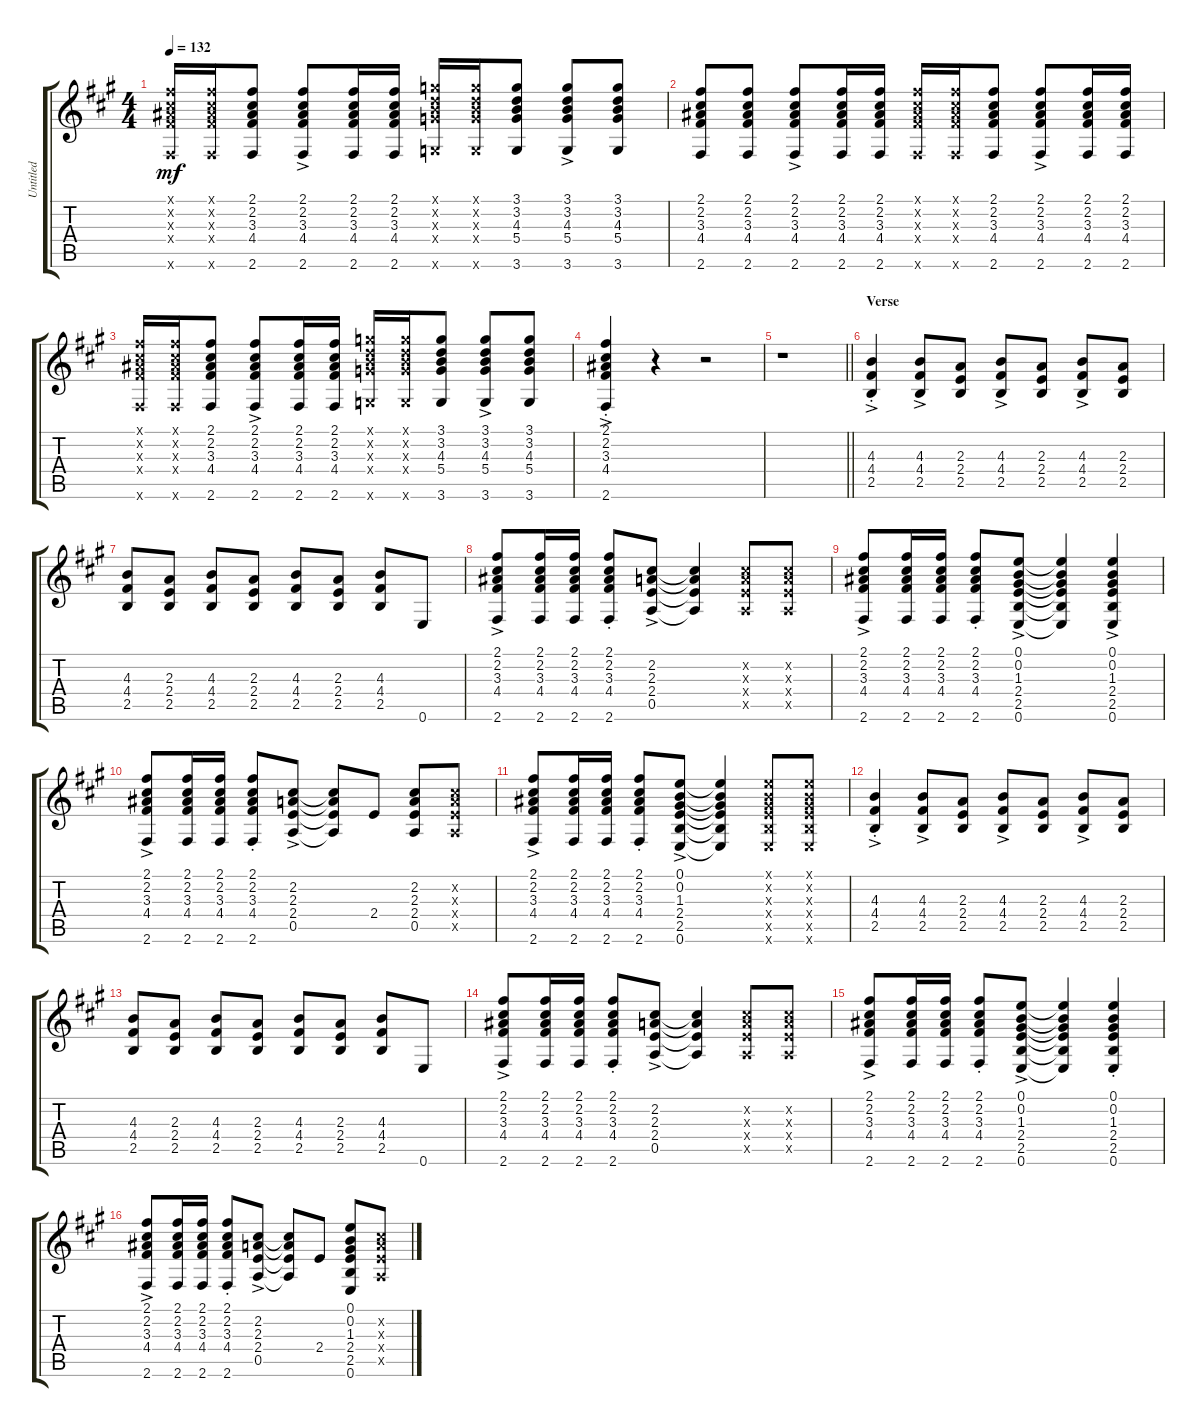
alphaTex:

\track ("Untitled" "Untitled") {instrument electricguitarclean}
\staff {score tabs}
\tuning (E4 B3 G3 D3 A2 E2) {hide}
\ts (4 4)
\tempo 132
\clef g2
\ks a
(2.1{x} 2.2{x} 3.3{x} 4.4{x} 2.6{x}).16{dy mf} (2.1{x} 2.2{x} 3.3{x} 4.4{x} 2.6{x}).16 (2.1 2.2 3.3 4.4 2.6).8 (2.1{ac} 2.2{ac} 3.3{ac} 4.4{ac} 2.6{ac}).8 (2.1 2.2 3.3 4.4 2.6).16 (2.1 2.2 3.3 4.4 2.6).16 (3.1{x} 3.2{x} 4.3{x} 5.4{x} 3.6{x}).16 (3.1{x} 3.2{x} 4.3{x} 5.4{x} 3.6{x}).16 (3.1 3.2 4.3 5.4 3.6).8 (3.1{ac} 3.2{ac} 4.3{ac} 5.4{ac} 3.6{ac}).8 (3.1 3.2 4.3 5.4 3.6).8 |
(2.1 2.2 3.3 4.4 2.6).8 (2.1 2.2 3.3 4.4 2.6).8 (2.1{ac} 2.2{ac} 3.3{ac} 4.4{ac} 2.6{ac}).8 (2.1 2.2 3.3 4.4 2.6).16 (2.1 2.2 3.3 4.4 2.6).16 (2.1{x} 2.2{x} 3.3{x} 4.4{x} 2.6{x}).16 (2.1{x} 2.2{x} 3.3{x} 4.4{x} 2.6{x}).16 (2.1 2.2 3.3 4.4 2.6).8 (2.1{ac} 2.2{ac} 3.3{ac} 4.4{ac} 2.6{ac}).8 (2.1 2.2 3.3 4.4 2.6).16 (2.1 2.2 3.3 4.4 2.6).16 |
(2.1{x} 2.2{x} 3.3{x} 4.4{x} 2.6{x}).16 (2.1{x} 2.2{x} 3.3{x} 4.4{x} 2.6{x}).16 (2.1 2.2 3.3 4.4 2.6).8 (2.1{ac} 2.2{ac} 3.3{ac} 4.4{ac} 2.6{ac}).8 (2.1 2.2 3.3 4.4 2.6).16 (2.1 2.2 3.3 4.4 2.6).16 (3.1{x} 3.2{x} 4.3{x} 5.4{x} 3.6{x}).16 (3.1{x} 3.2{x} 4.3{x} 5.4{x} 3.6{x}).16 (3.1 3.2 4.3 5.4 3.6).8 (3.1{ac} 3.2{ac} 4.3{ac} 5.4{ac} 3.6{ac}).8 (3.1 3.2 4.3 5.4 3.6).8 |
(2.1{ac st} 2.2{ac st} 3.3{ac st} 4.4{ac st} 2.6{ac st}).4 r.4 r.2 |
\barLineRight lightlight
r.1 |
\section ("" "Verse")
(4.3{ac st} 4.4{ac st} 2.5{ac st}).4 (4.3{ac} 4.4{ac} 2.5{ac}).8 (2.3 2.4 2.5).8 (4.3{ac} 4.4{ac} 2.5{ac}).8 (2.3 2.4 2.5).8 (4.3{ac} 4.4{ac} 2.5{ac}).8 (2.3 2.4 2.5).8 |
(4.3 4.4 2.5).8 (2.3 2.4 2.5).8 (4.3 4.4 2.5).8 (2.3 2.4 2.5).8 (4.3 4.4 2.5).8 (2.3 2.4 2.5).8 (4.3 4.4 2.5).8 0.6.8 |
(2.1{ac} 2.2{ac} 3.3{ac} 4.4{ac} 2.6{ac}).8 (2.1 2.2 3.3 4.4 2.6).16 (2.1 2.2 3.3 4.4 2.6).16 (2.1{st} 2.2{st} 3.3{st} 4.4{st} 2.6{st}).8 (2.2{ac} 2.3{ac} 2.4{ac} 0.5{ac}).8 (2.2{t} 2.3{t} 2.4{t} 0.5{t}).4 (2.2{x} 2.3{x} 2.4{x} 0.5{x}).8 (2.2{x} 2.3{x} 2.4{x} 0.5{x}).8 |
(2.1{ac} 2.2{ac} 3.3{ac} 4.4{ac} 2.6{ac}).8 (2.1 2.2 3.3 4.4 2.6).16 (2.1 2.2 3.3 4.4 2.6).16 (2.1{st} 2.2{st} 3.3{st} 4.4{st} 2.6{st}).8 (0.1{ac} 0.2{ac} 1.3{ac} 2.4{ac} 2.5{ac} 0.6{ac}).8 (0.1{t} 0.2{t} 1.3{t} 2.4{t} 2.5{t} 0.6{t}).4 (0.1{ac} 0.2{ac} 1.3{ac} 2.4{ac} 2.5{ac} 0.6{ac}).4 |
(2.1{ac} 2.2{ac} 3.3{ac} 4.4{ac} 2.6{ac}).8 (2.1 2.2 3.3 4.4 2.6).16 (2.1 2.2 3.3 4.4 2.6).16 (2.1{st} 2.2{st} 3.3{st} 4.4{st} 2.6{st}).8 (2.2{ac} 2.3{ac} 2.4{ac} 0.5{ac}).8 (2.2{t} 2.3{t} 2.4{t} 0.5{t}).8 2.4.8 (2.2 2.3 2.4 0.5).8 (2.2{x} 2.3{x} 2.4{x} 0.5{x}).8 |
(2.1{ac} 2.2{ac} 3.3{ac} 4.4{ac} 2.6{ac}).8 (2.1 2.2 3.3 4.4 2.6).16 (2.1 2.2 3.3 4.4 2.6).16 (2.1{st} 2.2{st} 3.3{st} 4.4{st} 2.6{st}).8 (0.1{ac} 0.2{ac} 1.3{ac} 2.4{ac} 2.5{ac} 0.6{ac}).8 (0.1{t} 0.2{t} 1.3{t} 2.4{t} 2.5{t} 0.6{t}).4 (0.1{x} 0.2{x} 1.3{x} 2.4{x} 2.5{x} 0.6{x}).8 (0.1{x} 0.2{x} 1.3{x} 2.4{x} 2.5{x} 0.6{x}).8 |
(4.3{ac st} 4.4{ac st} 2.5{ac st}).4 (4.3{ac} 4.4{ac} 2.5{ac}).8 (2.3 2.4 2.5).8 (4.3{ac} 4.4{ac} 2.5{ac}).8 (2.3 2.4 2.5).8 (4.3{ac} 4.4{ac} 2.5{ac}).8 (2.3 2.4 2.5).8 |
(4.3 4.4 2.5).8 (2.3 2.4 2.5).8 (4.3 4.4 2.5).8 (2.3 2.4 2.5).8 (4.3 4.4 2.5).8 (2.3 2.4 2.5).8 (4.3 4.4 2.5).8 0.6.8 |
(2.1{ac} 2.2{ac} 3.3{ac} 4.4{ac} 2.6{ac}).8 (2.1 2.2 3.3 4.4 2.6).16 (2.1 2.2 3.3 4.4 2.6).16 (2.1{st} 2.2{st} 3.3{st} 4.4{st} 2.6{st}).8 (2.2{ac} 2.3{ac} 2.4{ac} 0.5{ac}).8 (2.2{t} 2.3{t} 2.4{t} 0.5{t}).4 (2.2{x} 2.3{x} 2.4{x} 0.5{x}).8 (2.2{x} 2.3{x} 2.4{x} 0.5{x}).8 |
(2.1{ac} 2.2{ac} 3.3{ac} 4.4{ac} 2.6{ac}).8 (2.1 2.2 3.3 4.4 2.6).16 (2.1 2.2 3.3 4.4 2.6).16 (2.1{st} 2.2{st} 3.3{st} 4.4{st} 2.6{st}).8 (0.1{ac} 0.2{ac} 1.3{ac} 2.4{ac} 2.5{ac} 0.6{ac}).8 (0.1{t} 0.2{t} 1.3{t} 2.4{t} 2.5{t} 0.6{t}).4 (0.1{st} 0.2{st} 1.3{st} 2.4{st} 2.5{st} 0.6{st}).4 |
(2.1{ac} 2.2{ac} 3.3{ac} 4.4{ac} 2.6{ac}).8 (2.1 2.2 3.3 4.4 2.6).16 (2.1 2.2 3.3 4.4 2.6).16 (2.1{st} 2.2{st} 3.3{st} 4.4{st} 2.6{st}).8 (2.2{ac} 2.3{ac} 2.4{ac} 0.5{ac}).8 (2.2{t} 2.3{t} 2.4{t} 0.5{t}).8 2.4.8 (0.1 0.2 1.3 2.4 2.5 0.6).8 (2.2{x} 2.3{x} 2.4{x} 0.5{x}).8
